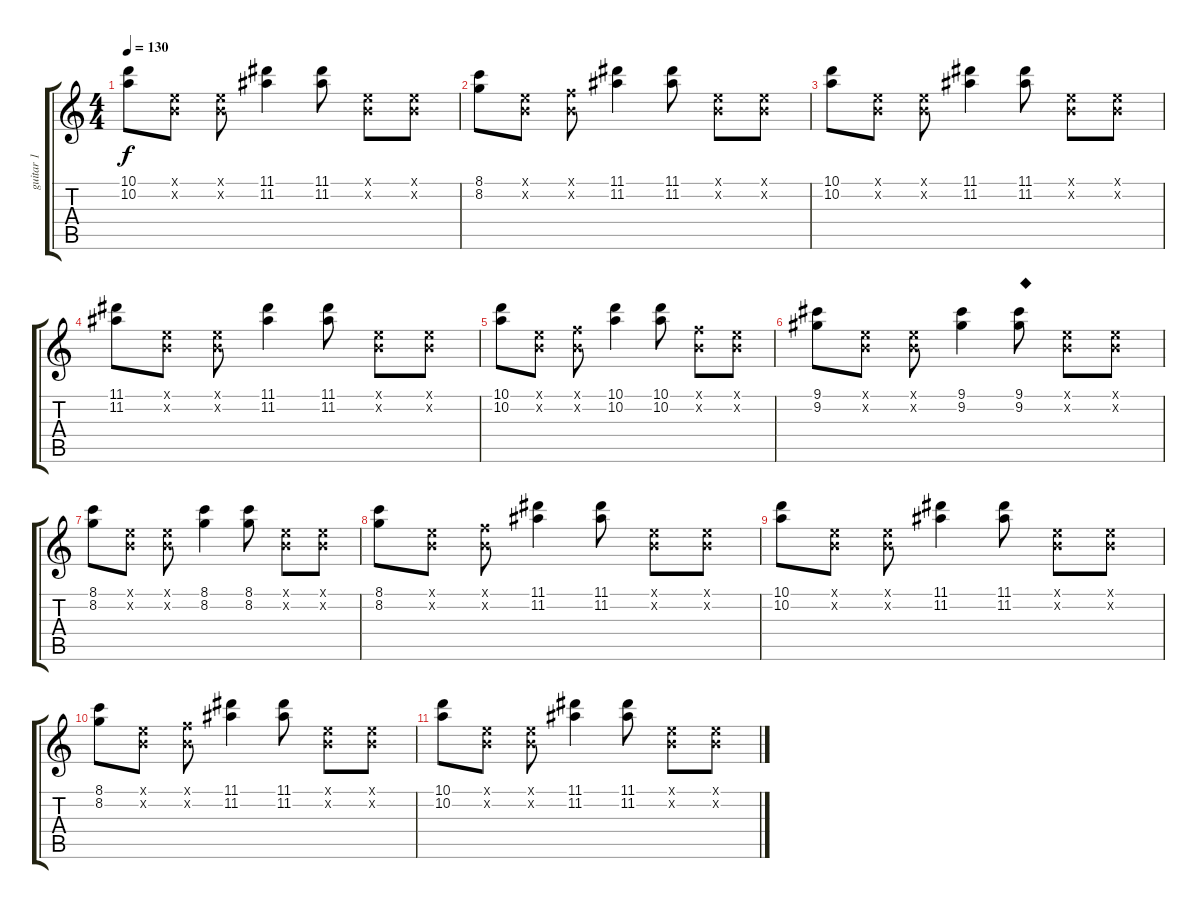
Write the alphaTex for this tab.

\track ("guitar 1" "guitar 1") {instrument overdrivenguitar}
\staff {score tabs}
\tuning (E4 B3 G3 D3 A2 E2) {hide}
\ts (4 4)
\tempo 130
\clef g2
\ks c
(10.1 10.2).8{dy f} (0.1{x} 0.2{x}).8 (0.1{x} 0.2{x}).8 (11.1 11.2).4 (11.1 11.2).8 (0.1{x} 0.2{x}).8 (0.1{x} 0.2{x}).8 |
(8.1 8.2).8 (0.1{x} 0.2{x}).8 (1.1{x} 0.2{x}).8 (11.1 11.2).4 (11.1 11.2).8 (0.1{x} 0.2{x}).8 (0.1{x} 0.2{x}).8 |
(10.1 10.2).8 (0.1{x} 0.2{x}).8 (0.1{x} 0.2{x}).8 (11.1 11.2).4 (11.1 11.2).8 (0.1{x} 0.2{x}).8 (0.1{x} 0.2{x}).8 |
(11.1 11.2).8 (0.1{x} 0.2{x}).8 (0.1{x} 0.2{x}).8 (11.1 11.2).4 (11.1 11.2).8 (0.1{x} 0.2{x}).8 (0.1{x} 0.2{x}).8 |
(10.1 10.2).8 (0.1{x} 0.2{x}).8 (1.1{x} 0.2{x}).8 (10.1 10.2).4 (10.1 10.2).8 (1.1{x} 0.2{x}).8 (0.1{x} 0.2{x}).8 |
(9.1 9.2).8 (0.1{x} 0.2{x}).8 (0.1{x} 0.2{x}).8 (9.1 9.2).4 (9.1 9.2).8{txt "◆"} (0.1{x} 0.2{x}).8 (0.1{x} 0.2{x}).8 |
(8.1 8.2).8 (0.1{x} 0.2{x}).8 (0.1{x} 0.2{x}).8 (8.1 8.2).4 (8.1 8.2).8 (0.1{x} 0.2{x}).8 (0.1{x} 0.2{x}).8 |
(8.1 8.2).8 (0.1{x} 0.2{x}).8 (1.1{x} 0.2{x}).8 (11.1 11.2).4 (11.1 11.2).8 (0.1{x} 0.2{x}).8 (0.1{x} 0.2{x}).8 |
(10.1 10.2).8 (0.1{x} 0.2{x}).8 (0.1{x} 0.2{x}).8 (11.1 11.2).4 (11.1 11.2).8 (0.1{x} 0.2{x}).8 (0.1{x} 0.2{x}).8 |
(8.1 8.2).8 (0.1{x} 0.2{x}).8 (1.1{x} 0.2{x}).8 (11.1 11.2).4 (11.1 11.2).8 (0.1{x} 0.2{x}).8 (0.1{x} 0.2{x}).8 |
(10.1 10.2).8 (0.1{x} 0.2{x}).8 (0.1{x} 0.2{x}).8 (11.1 11.2).4 (11.1 11.2).8 (0.1{x} 0.2{x}).8 (0.1{x} 0.2{x}).8
